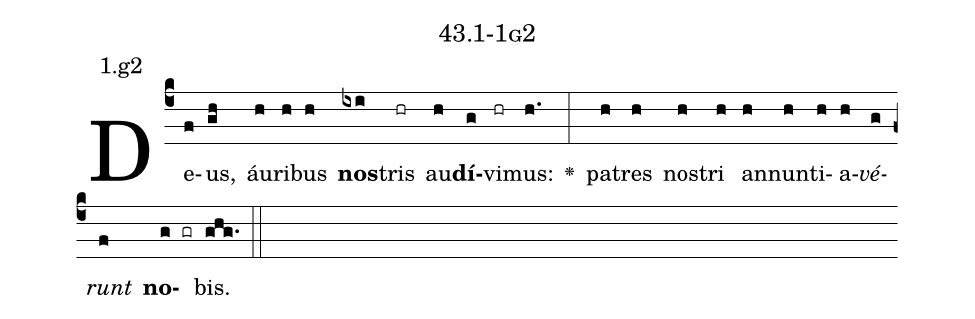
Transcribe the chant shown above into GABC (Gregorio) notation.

name: 43.1-1g2;
annotation: 1.g2;
%%
(c4)De(f)us,(gh) áu(h)ri(h)bus(h) <b>nos</b>(ixi)tris(hr) au(h)<b>dí</b>(g)vi(hr)mus:(h.) <v>\greheightstar</v>(:) pa(h)tres(h) nos(h)tri(h) an(h)nun(h)ti(h)a(h)<i>vé</i>(g)<i>runt</i>(f) <b>no</b>(g gr)bis.(ghg.) (::)


%E(h) u(h) o(g) u(f) a(g) e.(ghg.) (::)
